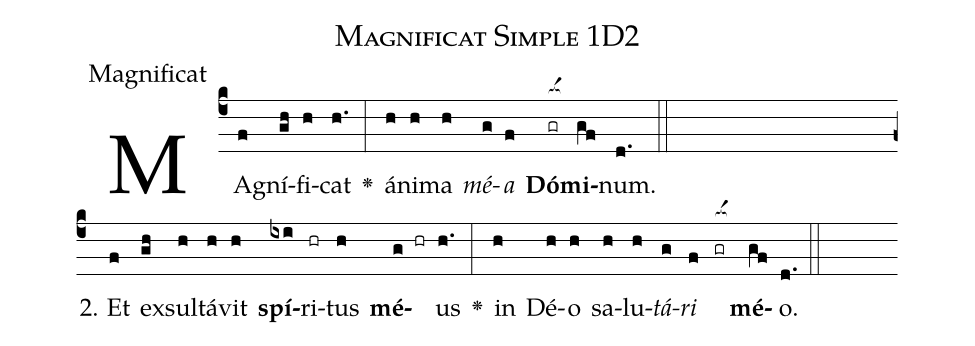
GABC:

name: Magnificat Simple 1D2;
office-part: Magnificat;
def-m1:\pagebreak[2];
%%
(c4)MA(f)gní(gh)fi(h)cat(h.) <v>\greheightstar</v>(:) á(h)ni(h)ma(h) <i>mé</i>(g)<i>a</i>(f) <b>Dó</b>(gr[ocba:1{])<b>mi</b>(gf[ocba:0}])num.(d.) (::Z[em1])
2. Et(f) ex(gh)sul(h)tá(h)vit(h) <b>spí</b>(ixi)ri(hr)tus(h) <b>mé</b>(g hr)us(h.) <v>\greheightstar</v>(:) in(h) Dé(h)o(h) sa(h)lu(h)<i>tá</i>(g)<i>ri</i>(f) (gr[ocba:1{]) <b>mé</b>(gf[ocba:0}])o.(d.) (::)

%E(h) u(h) o(g) u(f) a(gf) e.(d.) (::)
